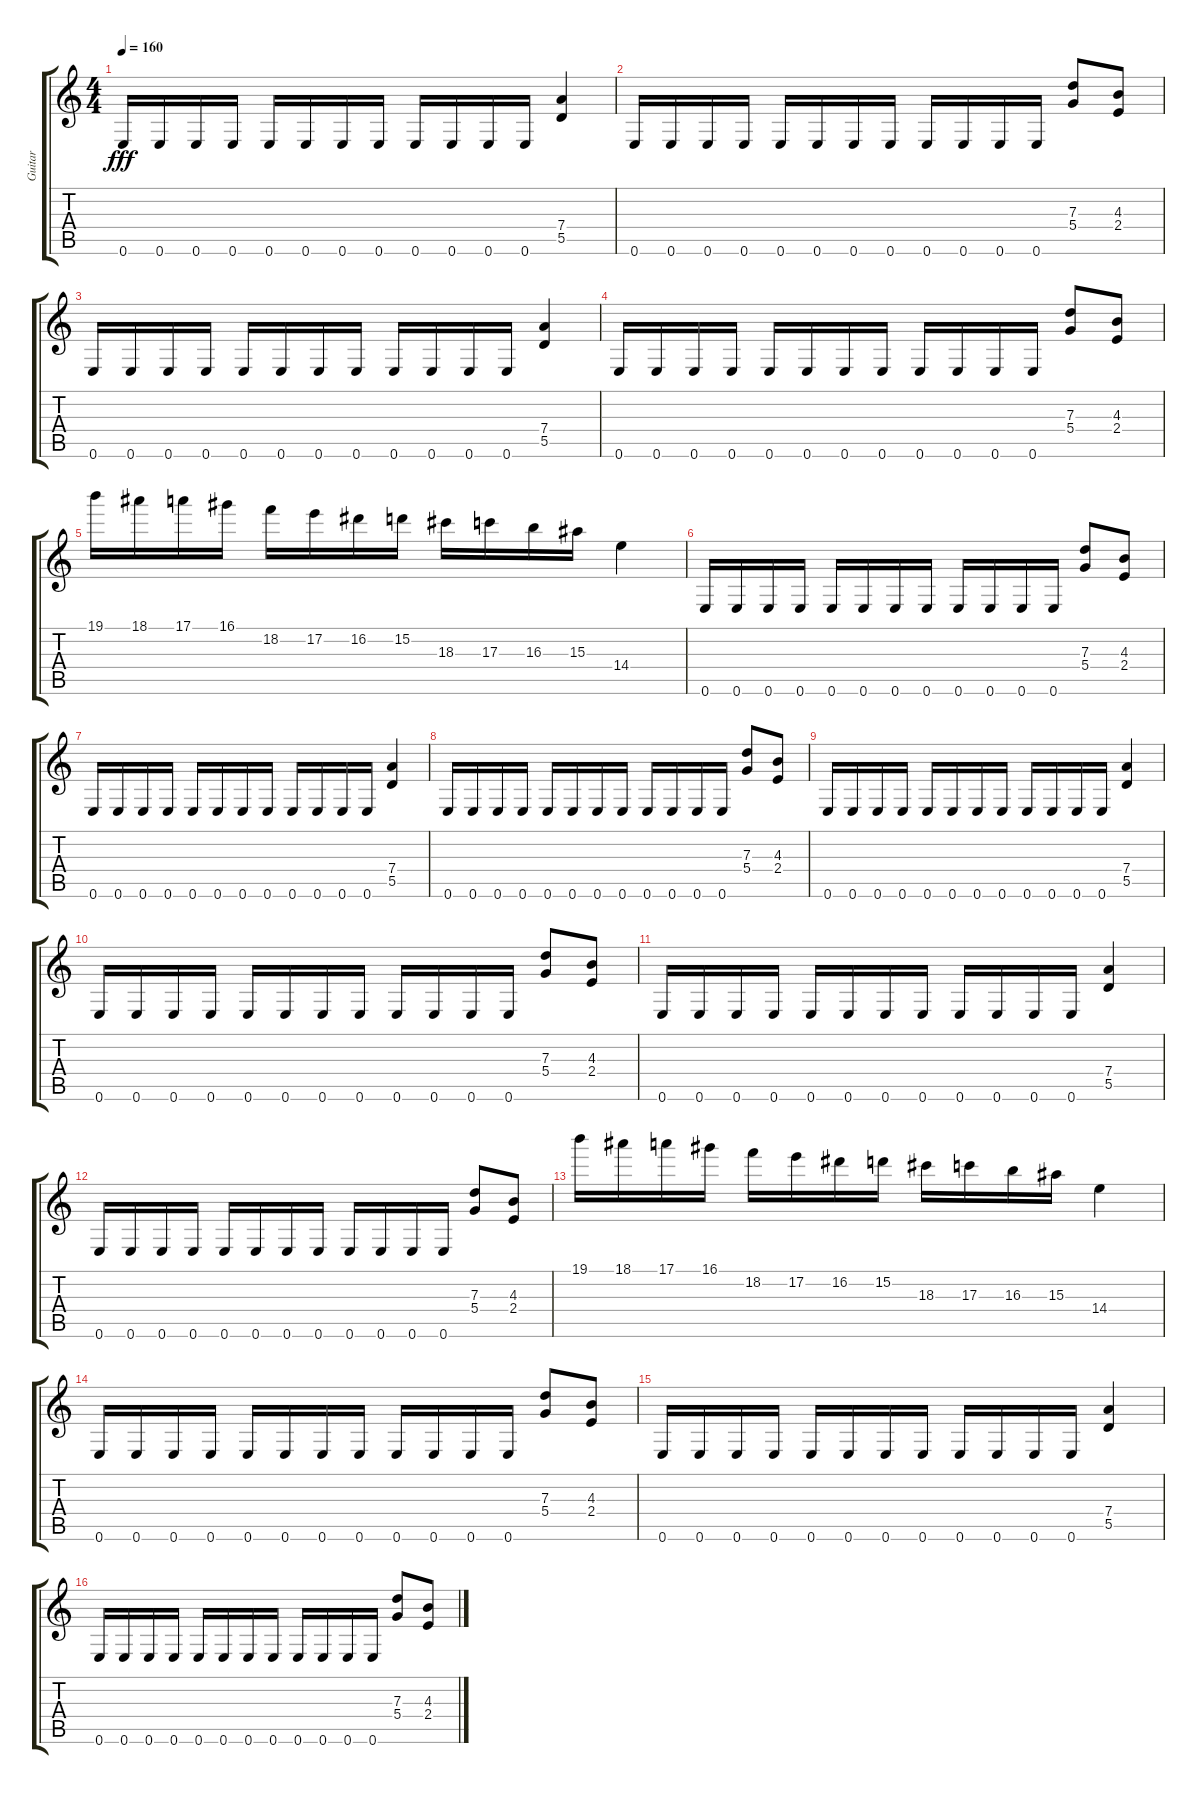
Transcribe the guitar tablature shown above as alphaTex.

\track ("Guitar" "Guitar") {instrument distortionguitar}
\staff {score tabs}
\tuning (E4 B3 G3 D3 A2 E2) {hide}
\ts (4 4)
\tempo 160
\clef g2
\ks c
0.6.16{dy fff} 0.6.16 0.6.16 0.6.16 0.6.16 0.6.16 0.6.16 0.6.16 0.6.16 0.6.16 0.6.16 0.6.16 (7.4 5.5).4 |
0.6.16 0.6.16 0.6.16 0.6.16 0.6.16 0.6.16 0.6.16 0.6.16 0.6.16 0.6.16 0.6.16 0.6.16 (7.3 5.4).8 (4.3 2.4).8 |
0.6.16 0.6.16 0.6.16 0.6.16 0.6.16 0.6.16 0.6.16 0.6.16 0.6.16 0.6.16 0.6.16 0.6.16 (7.4 5.5).4 |
0.6.16 0.6.16 0.6.16 0.6.16 0.6.16 0.6.16 0.6.16 0.6.16 0.6.16 0.6.16 0.6.16 0.6.16 (7.3 5.4).8 (4.3 2.4).8 |
19.1.16 18.1.16 17.1.16 16.1.16 18.2.16 17.2.16 16.2.16 15.2.16 18.3.16 17.3.16 16.3.16 15.3.16 14.4.4 |
0.6.16 0.6.16 0.6.16 0.6.16 0.6.16 0.6.16 0.6.16 0.6.16 0.6.16 0.6.16 0.6.16 0.6.16 (7.3 5.4).8 (4.3 2.4).8 |
0.6.16 0.6.16 0.6.16 0.6.16 0.6.16 0.6.16 0.6.16 0.6.16 0.6.16 0.6.16 0.6.16 0.6.16 (7.4 5.5).4 |
0.6.16 0.6.16 0.6.16 0.6.16 0.6.16 0.6.16 0.6.16 0.6.16 0.6.16 0.6.16 0.6.16 0.6.16 (7.3 5.4).8 (4.3 2.4).8 |
0.6.16 0.6.16 0.6.16 0.6.16 0.6.16 0.6.16 0.6.16 0.6.16 0.6.16 0.6.16 0.6.16 0.6.16 (7.4 5.5).4 |
0.6.16 0.6.16 0.6.16 0.6.16 0.6.16 0.6.16 0.6.16 0.6.16 0.6.16 0.6.16 0.6.16 0.6.16 (7.3 5.4).8 (4.3 2.4).8 |
0.6.16 0.6.16 0.6.16 0.6.16 0.6.16 0.6.16 0.6.16 0.6.16 0.6.16 0.6.16 0.6.16 0.6.16 (7.4 5.5).4 |
0.6.16 0.6.16 0.6.16 0.6.16 0.6.16 0.6.16 0.6.16 0.6.16 0.6.16 0.6.16 0.6.16 0.6.16 (7.3 5.4).8 (4.3 2.4).8 |
19.1.16 18.1.16 17.1.16 16.1.16 18.2.16 17.2.16 16.2.16 15.2.16 18.3.16 17.3.16 16.3.16 15.3.16 14.4.4 |
0.6.16 0.6.16 0.6.16 0.6.16 0.6.16 0.6.16 0.6.16 0.6.16 0.6.16 0.6.16 0.6.16 0.6.16 (7.3 5.4).8 (4.3 2.4).8 |
0.6.16 0.6.16 0.6.16 0.6.16 0.6.16 0.6.16 0.6.16 0.6.16 0.6.16 0.6.16 0.6.16 0.6.16 (7.4 5.5).4 |
0.6.16 0.6.16 0.6.16 0.6.16 0.6.16 0.6.16 0.6.16 0.6.16 0.6.16 0.6.16 0.6.16 0.6.16 (7.3 5.4).8 (4.3 2.4).8
